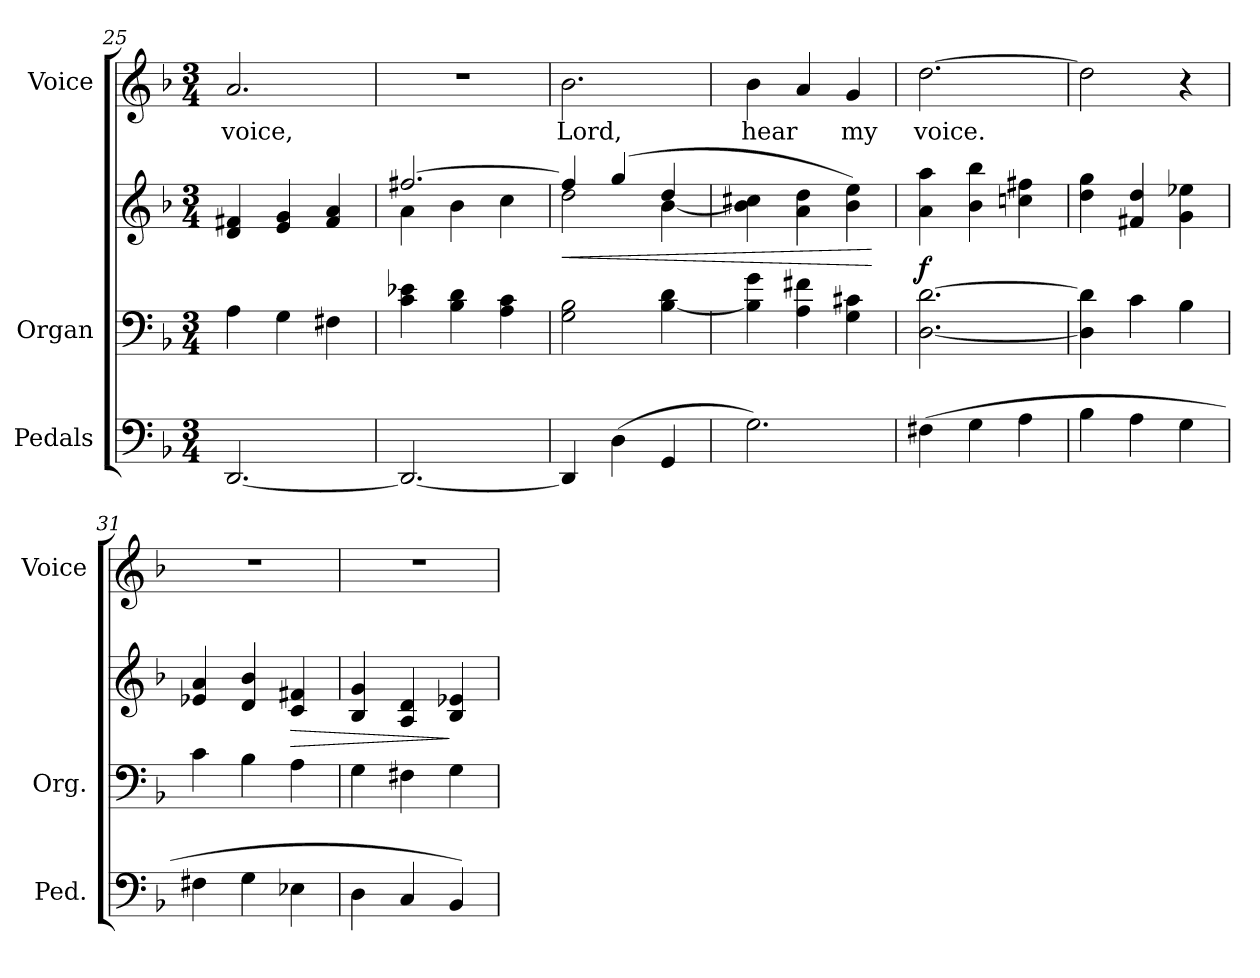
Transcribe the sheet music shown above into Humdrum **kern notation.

**kern	**kern	**kern	**dynam	**kern	**text
*part3	*part2	*part2	*part2	*part1	*part1
*staff4	*staff3	*staff2	*staff2/3	*staff1	*staff1
*I"Pedals	*I"Organ	*	*	*I"Voice	*
*I'Ped.	*I'Org.	*	*	*I'Voice	*
*clefF4	*clefF4	*clefG2	*	*clefG2	*
*k[b-]	*k[b-]	*k[b-]	*	*k[b-]	*
*F:	*F:	*F:	*	*F:	*
*M3/4	*M3/4	*M3/4	*	*M3/4	*
=25	=25	=25	=25	=25	=25
!	!	!	!	!	!LO:LY:b:color=#000000
[2.DDi/	4Ai\	4di/ 4f#Xi	.	2.ai/	voice,
.	4Gi\	4ei/ 4gi	.	.	.
.	4F#Xi\	4f#i/ 4ai	.	.	.
=26	=26	=26	=26	=26	=26
*	*	*^	*	*	*
!	!	!	!	!	!LO:N:vis=1	!
2.DDi/_	4ci\ 4e-Xi	[2.ff#Xi/	4ai\	.	2.r	.
.	4B-i\ 4di	.	4b-i\	.	.	.
.	4Ai\ 4ci	.	4cci\	.	.	.
!!LO:LB:g=z
=27	=27	=27	=27	=27	=27	=27
!	!	!	!	!LO:HP:b	!	!
!	!	!	!	!	!	!LO:LY:b:color=#000000
4DDi/]	2Gi\ 2B-i	4ff#i/]	2ddi\	<	2.b-i\	Lord,
(4Di\	.	(4ggi/	.	.	.	.
4GGi/	[4B-i\ 4di	4ddi/	[4b-i\	.	.	.
*	*	*v	*v	*	*	*
=28	=28	=28	=28	=28	=28
*	*	*^	*	*	*
!	!	!	!	!	!	!LO:LY:b:color=#000000
*	*	*v	*v	*	*	*
2.Gi\)	4B-i\] 4gi	4b-i\] 4cc#Xi	.	4b-i\	hear
.	4Ai\ 4f#Xi	4ai\ 4ddi	.	4ai/	.
!	!	!	!	!	!LO:LY:b:color=#000000
.	4Gi\ 4c#Xi	4b-i\ 4eei)	.	4gi/	my
.	.	.	[	.	.
=29	=29	=29	=29	=29	=29
!	!	!	!	!	!LO:LY:b:color=#000000
(4F#Xi\	[2.Di\ [2.di	4ai\ 4aai	f	[2.ddi\	voice.
4Gi\	.	4b-i\ 4bb-i	.	.	.
4Ai\	.	4ccni\ 4ff#Xi	.	.	.
=30	=30	=30	=30	=30	=30
4B-i\	4Di\] 4di]	4ddi\ 4ggi	.	2ddi\]	.
4Ai\	4ci\	4f#Xi/ 4ddi	.	.	.
4Gi\	4B-i\	4gi\ 4ee-Xi	.	4r	.
=31	=31	=31	=31	=31	=31
!	!	!	!	!LO:N:vis=1	!
4F#Xi\	4ci\	4e-Xi/ 4ai	.	2.r	.
4Gi\	4B-i\	4di/ 4b-i	.	.	.
!	!	!	!LO:HP:b	!	!
4E-Xi\	4Ai\	4ci/ 4f#Xi	>	.	.
=32	=32	=32	=32	=32	=32
!	!	!	!	!LO:N:vis=1	!
4Di\	4Gi\	4B-i/ 4gi	.	2.r	.
4Ci/	4F#Xi\	4Ai/ 4di	.	.	.
4BB-i/)	4Gi\	4B-i/ 4e-Xi	]	.	.
=	=	=	=	=	=
*-	*-	*-	*-	*-	*-
